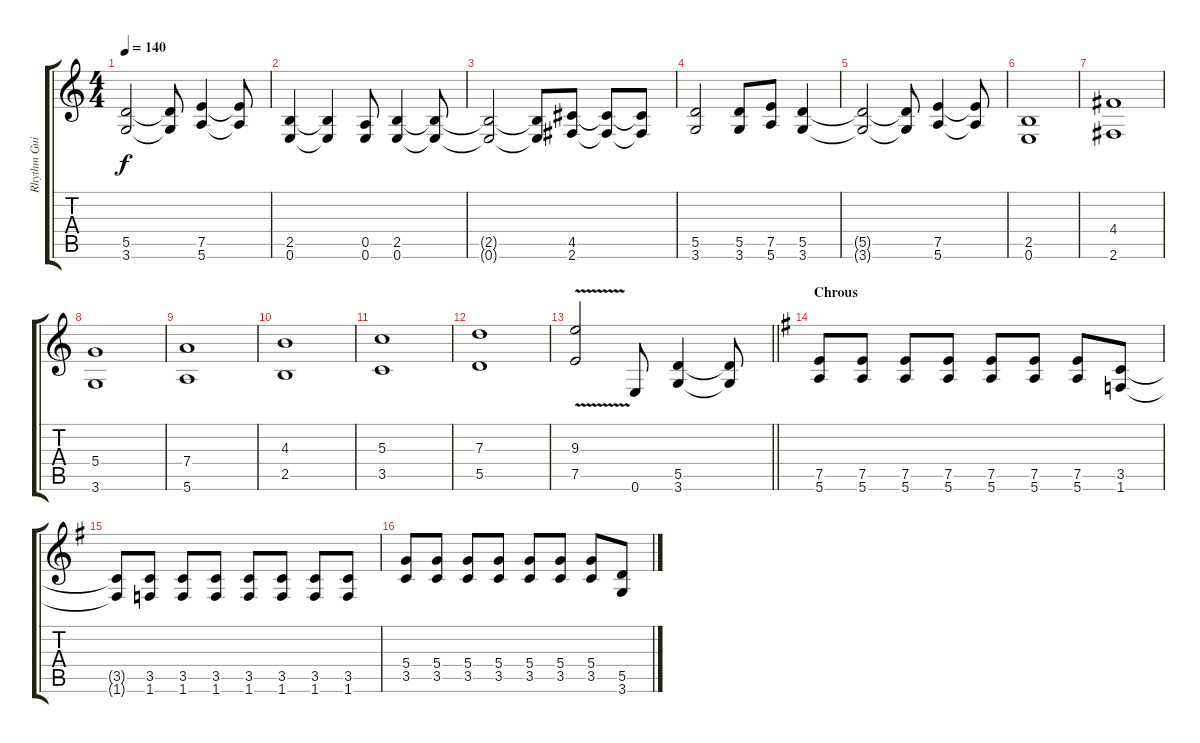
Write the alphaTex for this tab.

\track ("Rhythm Guitar" "Rhythm Gui") {instrument distortionguitar}
\staff {score tabs}
\tuning (E4 B3 G3 D3 A2 E2) {hide}
\ts (4 4)
\tempo 140
\clef g2
\ks c
(5.5{t} 3.6{t}).2{dy f} (5.5{t} 3.6{t}).8 (7.5 5.6).4 (7.5{t} 5.6{t}).8 |
(2.5 0.6).4 (2.5{t} 0.6{t}).4 (0.5 0.6).8 (2.5 0.6).4 (2.5{t} 0.6{t}).8 |
(2.5{t} 0.6{t}).2 (2.5{t} 0.6{t}).8 (4.5 2.6).8 (4.5{t} 2.6{t}).8 (4.5{t} 2.6{t}).8 |
(5.5 3.6).2 (5.5 3.6).8 (7.5 5.6).8 (5.5 3.6).4 |
(5.5{t} 3.6{t}).2 (5.5{t} 3.6{t}).8 (7.5 5.6).4 (7.5{t} 5.6{t}).8 |
(2.5 0.6).1 |
(4.4 2.6).1 |
(5.4 3.6).1 |
(7.4 5.6).1 |
(4.3 2.5).1 |
(5.3 3.5).1 |
(7.3 5.5).1 |
\barLineRight lightlight
(9.3 7.5{v}).2 0.6.8 (5.5 3.6).4 (5.5{t} 3.6{t}).8 |
\section ("" "Chrous")
\ks g
(7.5 5.6).8 (7.5 5.6).8 (7.5 5.6).8 (7.5 5.6).8 (7.5 5.6).8 (7.5 5.6).8 (7.5 5.6).8 (3.5 1.6).8 |
(3.5{t} 1.6{t}).8 (3.5 1.6).8 (3.5 1.6).8 (3.5 1.6).8 (3.5 1.6).8 (3.5 1.6).8 (3.5 1.6).8 (3.5 1.6).8 |
(5.4 3.5).8 (5.4 3.5).8 (5.4 3.5).8 (5.4 3.5).8 (5.4 3.5).8 (5.4 3.5).8 (5.4 3.5).8 (5.5 3.6).8
